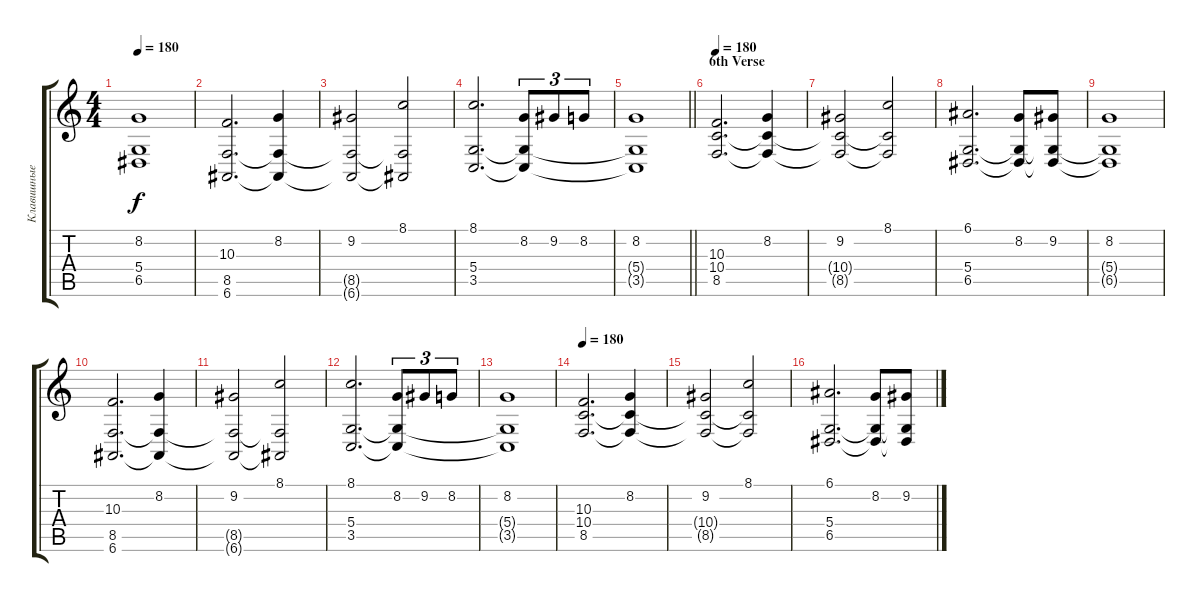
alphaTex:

\track ("Клавишные" "Клавишные") {instrument pad4choir}
\staff {score tabs}
\tuning (E4 B3 G3 D3 A2 E2) {hide}
\ts (4 4)
\tempo 180
\clef g2
\ks c
(8.2 5.4{t} 6.5{t}).1{dy f} |
(10.3 8.5 6.6).2{d} (8.2 8.5{t} 6.6{t}).4 |
(9.2 8.5{t} 6.6{t}).2 (8.1 8.5{t} 6.6{t}).2 |
(8.1 5.4 3.5).2{d} (8.2 5.4{t} 3.5{t}).8{tu (3 2)} 9.2.8{tu (3 2)} 8.2.8{tu (3 2)} |
\barLineRight lightlight
(8.2 5.4{t} 3.5{t}).1 |
\section ("" "6th Verse")
\tempo 180
(10.3 10.4 8.5).2{d} (8.2 10.4{t} 8.5{t}).4 |
(9.2 10.4{t} 8.5{t}).2 (8.1 10.4{t} 8.5{t}).2 |
(6.1 5.4 6.5).2{d} (8.2 5.4{t} 6.5{t}).8 (9.2 5.4{t} 6.5{t}).8 |
(8.2 5.4{t} 6.5{t}).1 |
(10.3 8.5 6.6).2{d} (8.2 8.5{t} 6.6{t}).4 |
(9.2 8.5{t} 6.6{t}).2 (8.1 8.5{t} 6.6{t}).2 |
(8.1 5.4 3.5).2{d} (8.2 5.4{t} 3.5{t}).8{tu (3 2)} 9.2.8{tu (3 2)} 8.2.8{tu (3 2)} |
(8.2 5.4{t} 3.5{t}).1 |
\tempo 180
(10.3 10.4 8.5).2{d} (8.2 10.4{t} 8.5{t}).4 |
(9.2 10.4{t} 8.5{t}).2 (8.1 10.4{t} 8.5{t}).2 |
(6.1 5.4 6.5).2{d} (8.2 5.4{t} 6.5{t}).8 (9.2 5.4{t} 6.5{t}).8
